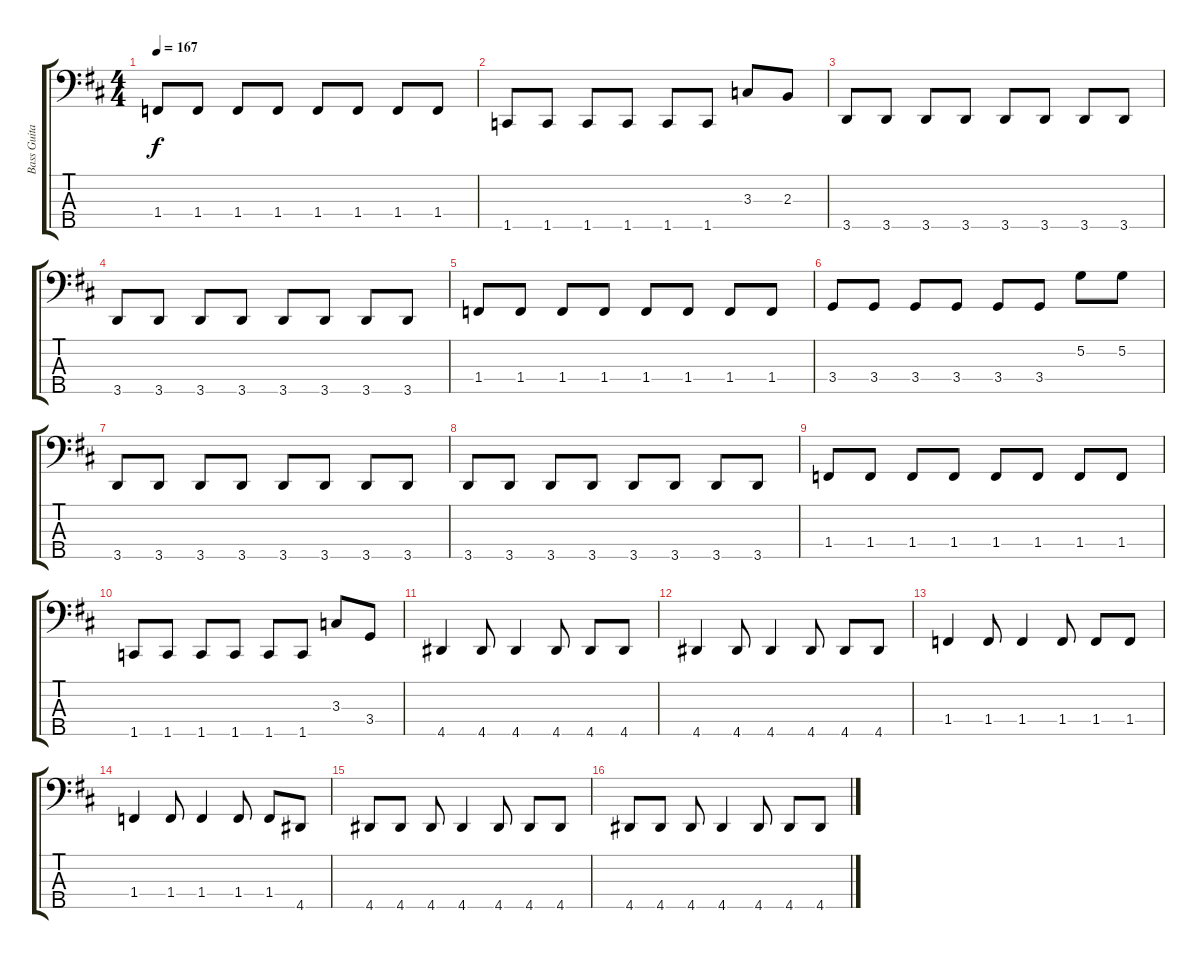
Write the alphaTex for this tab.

\track ("Bass Guitar" "Bass Guita") {instrument electricbassfinger}
\staff {score tabs}
\tuning (G2 D2 A1 E1 B0) {hide}
\ts (4 4)
\tempo 167
\clef f4
\ks d
1.4.8{dy f} 1.4.8 1.4.8 1.4.8 1.4.8 1.4.8 1.4.8 1.4.8 |
1.5.8 1.5.8 1.5.8 1.5.8 1.5.8 1.5.8 3.3.8 2.3.8 |
3.5.8 3.5.8 3.5.8 3.5.8 3.5.8 3.5.8 3.5.8 3.5.8 |
3.5.8 3.5.8 3.5.8 3.5.8 3.5.8 3.5.8 3.5.8 3.5.8 |
1.4.8 1.4.8 1.4.8 1.4.8 1.4.8 1.4.8 1.4.8 1.4.8 |
3.4.8 3.4.8 3.4.8 3.4.8 3.4.8 3.4.8 5.2.8 5.2.8 |
3.5.8 3.5.8 3.5.8 3.5.8 3.5.8 3.5.8 3.5.8 3.5.8 |
3.5.8 3.5.8 3.5.8 3.5.8 3.5.8 3.5.8 3.5.8 3.5.8 |
1.4.8 1.4.8 1.4.8 1.4.8 1.4.8 1.4.8 1.4.8 1.4.8 |
1.5.8 1.5.8 1.5.8 1.5.8 1.5.8 1.5.8 3.3.8 3.4.8 |
4.5.4 4.5.8 4.5.4 4.5.8 4.5.8 4.5.8 |
4.5.4 4.5.8 4.5.4 4.5.8 4.5.8 4.5.8 |
1.4.4 1.4.8 1.4.4 1.4.8 1.4.8 1.4.8 |
1.4.4 1.4.8 1.4.4 1.4.8 1.4.8 4.5.8 |
4.5.8 4.5.8 4.5.8 4.5.4 4.5.8 4.5.8 4.5.8 |
4.5.8 4.5.8 4.5.8 4.5.4 4.5.8 4.5.8 4.5.8
